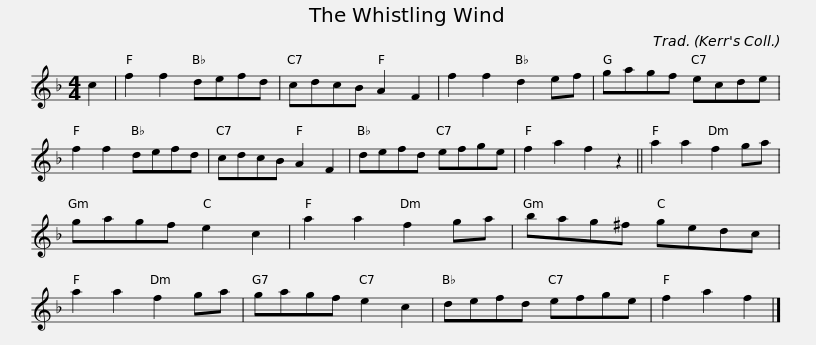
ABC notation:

X:1
L:1/8
M:4/4
I:linebreak $
K:F
V:1 treble
V:1
 c2 | f2 f2 defd | cdcB A2 F2 | f2 f2 d2 ef | gagf ecde | %5
 f2 f2 defd | cdcB A2 F2 |$ defd efge | f2 a2 f2 z2 || a2 a2 f2 ga | %10
 gagf e2 c2 | a2 a2 f2 ga | bag^f gedc |$ a2 a2 f2 ga | gagf e2 c2 | %15
 defd efge | f2 a2 f2 |] %17
